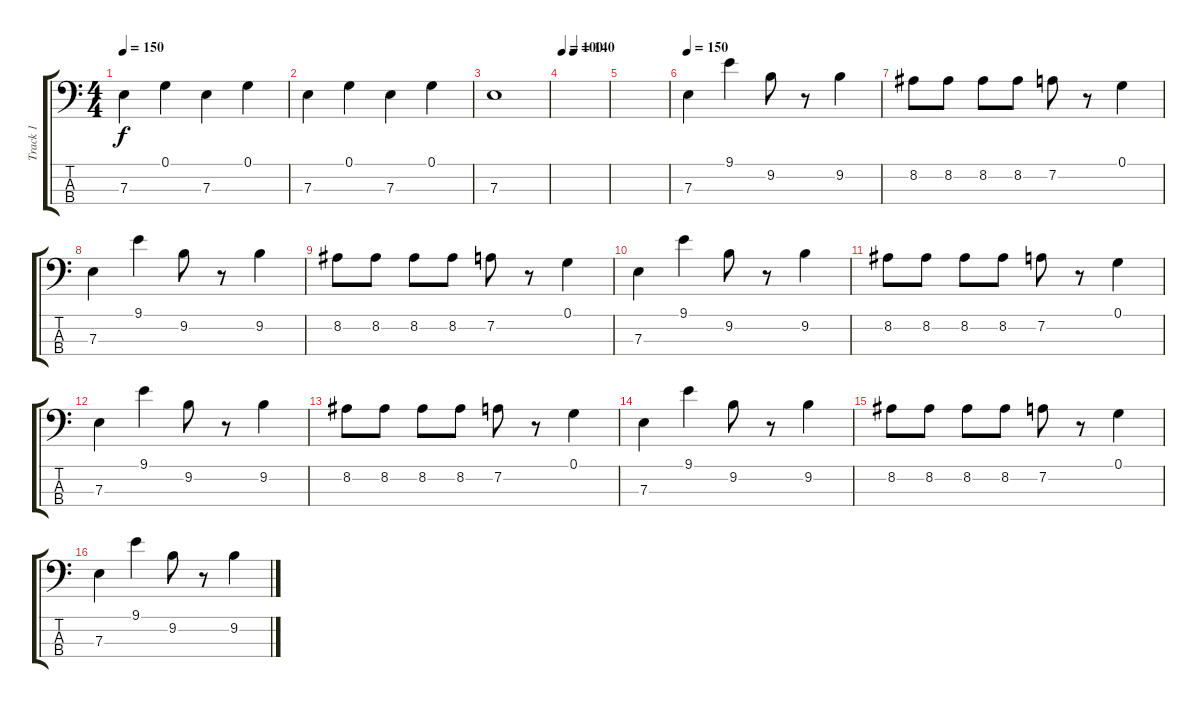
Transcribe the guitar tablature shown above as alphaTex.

\track ("Track 1" "Track 1") {instrument electricbasspick}
\staff {score tabs}
\tuning (G2 D2 A1 E1) {hide}
\ts (4 4)
\tempo 150
\clef f4
\ks c
7.3.4{dy f} 0.1.4 7.3.4 0.1.4 |
7.3.4 0.1.4 7.3.4 0.1.4 |
7.3.1 |
\tempo 100
\tempo (140 0.25)
|
|
\tempo 150
7.3.4 9.1.4 9.2.8 r.8 9.2.4 |
8.2.8 8.2.8 8.2.8 8.2.8 7.2.8 r.8 0.1.4 |
7.3.4 9.1.4 9.2.8 r.8 9.2.4 |
8.2.8 8.2.8 8.2.8 8.2.8 7.2.8 r.8 0.1.4 |
7.3.4 9.1.4 9.2.8 r.8 9.2.4 |
8.2.8 8.2.8 8.2.8 8.2.8 7.2.8 r.8 0.1.4 |
7.3.4 9.1.4 9.2.8 r.8 9.2.4 |
8.2.8 8.2.8 8.2.8 8.2.8 7.2.8 r.8 0.1.4 |
7.3.4 9.1.4 9.2.8 r.8 9.2.4 |
8.2.8 8.2.8 8.2.8 8.2.8 7.2.8 r.8 0.1.4 |
7.3.4 9.1.4 9.2.8 r.8 9.2.4
